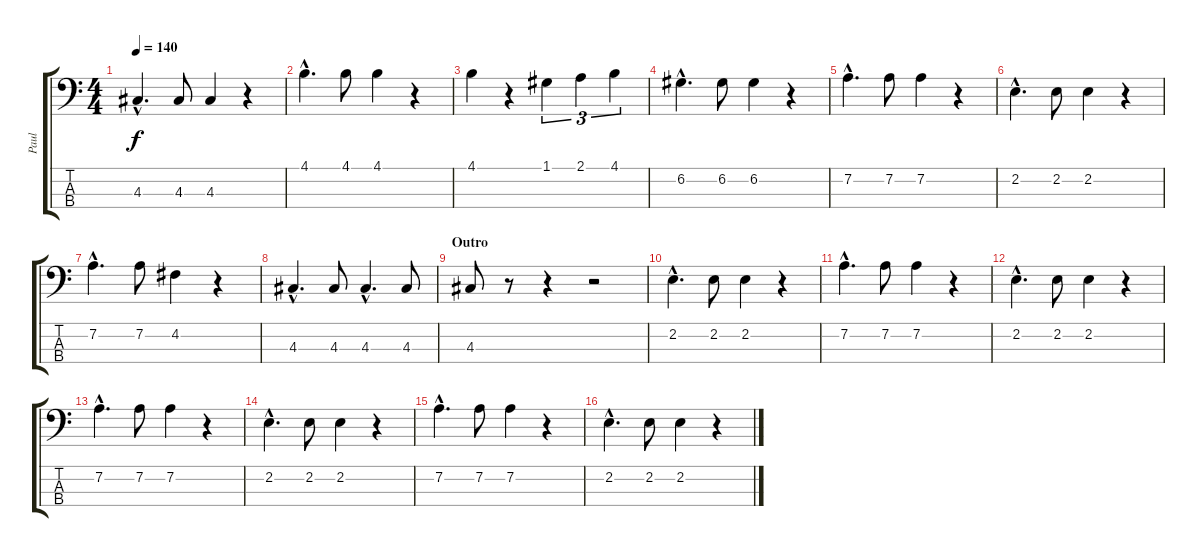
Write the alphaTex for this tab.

\track ("Paul" "Paul") {instrument electricbasspick}
\staff {score tabs}
\tuning (G2 D2 A1 E1) {hide}
\ts (4 4)
\tempo 140
\clef f4
\ks c
4.3{hac}.4{d dy f} 4.3.8 4.3.4 r.4 |
4.1{hac}.4{d} 4.1.8 4.1.4 r.4 |
4.1.4 r.4 1.1.4{tu (3 2)} 2.1.4{tu (3 2)} 4.1.4{tu (3 2)} |
6.2{hac}.4{d} 6.2.8 6.2.4 r.4 |
7.2{hac}.4{d} 7.2.8 7.2.4 r.4 |
2.2{hac}.4{d} 2.2.8 2.2.4 r.4 |
7.2{hac}.4{d} 7.2.8 4.2.4 r.4 |
4.3{hac}.4{d} 4.3.8 4.3{hac}.4{d} 4.3.8 |
\section ("" "Outro")
4.3.8 r.8 r.4 r.2 |
2.2{hac}.4{d} 2.2.8 2.2.4 r.4 |
7.2{hac}.4{d} 7.2.8 7.2.4 r.4 |
2.2{hac}.4{d} 2.2.8 2.2.4 r.4 |
7.2{hac}.4{d} 7.2.8 7.2.4 r.4 |
2.2{hac}.4{d} 2.2.8 2.2.4 r.4 |
7.2{hac}.4{d volume 11} 7.2.8 7.2.4 r.4 |
2.2{hac}.4{d} 2.2.8 2.2.4 r.4
